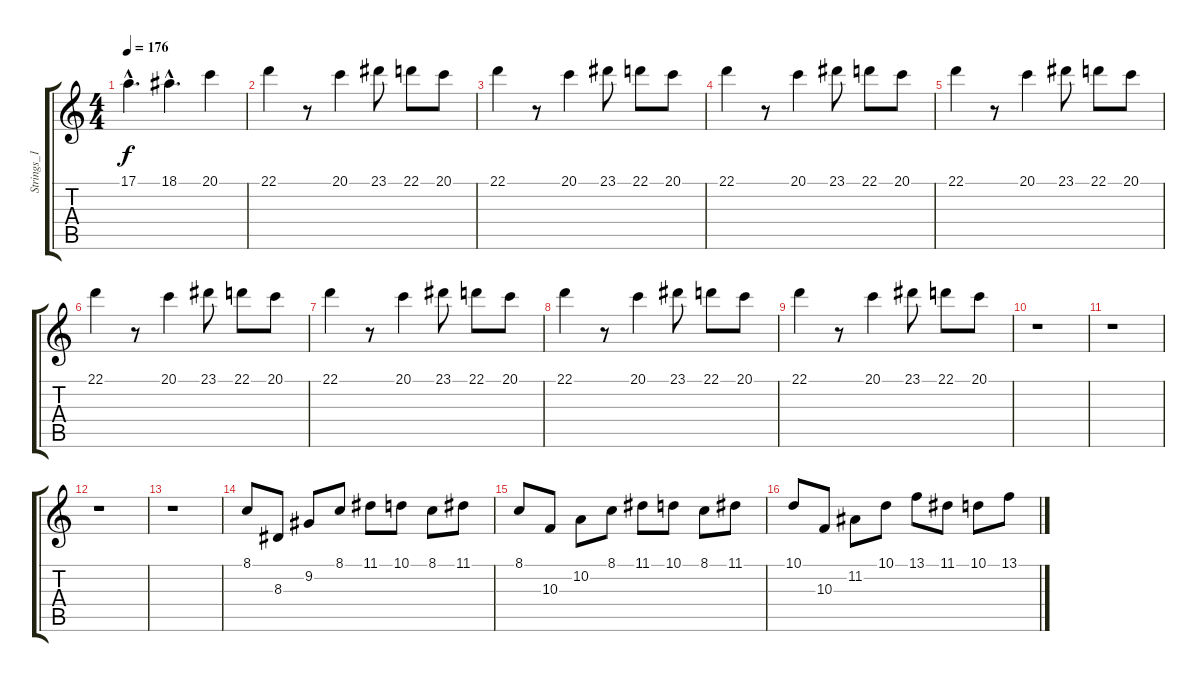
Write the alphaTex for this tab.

\track ("Strings_1" "Strings_1") {instrument stringensemble1}
\staff {score tabs}
\tuning (E4 B3 G3 D3 A2 E2) {hide}
\ts (4 4)
\tempo 176
\clef g2
\ks c
17.1{hac}.4{d dy f} 18.1{hac}.4{d} 20.1.4 |
22.1.4 r.8 20.1.4 23.1.8 22.1.8 20.1.8 |
22.1.4 r.8 20.1.4 23.1.8 22.1.8 20.1.8 |
22.1.4 r.8 20.1.4 23.1.8 22.1.8 20.1.8 |
22.1.4 r.8 20.1.4 23.1.8 22.1.8 20.1.8 |
22.1.4 r.8 20.1.4 23.1.8 22.1.8 20.1.8 |
22.1.4 r.8 20.1.4 23.1.8 22.1.8 20.1.8 |
22.1.4 r.8 20.1.4 23.1.8 22.1.8 20.1.8 |
22.1.4 r.8 20.1.4 23.1.8 22.1.8 20.1.8 |
r.1 |
r.1 |
r.1 |
r.1 |
8.1.8 8.3.8 9.2.8 8.1.8 11.1.8 10.1.8 8.1.8 11.1.8 |
8.1.8 10.3.8 10.2.8 8.1.8 11.1.8 10.1.8 8.1.8 11.1.8 |
10.1.8 10.3.8 11.2.8 10.1.8 13.1.8 11.1.8 10.1.8 13.1.8
